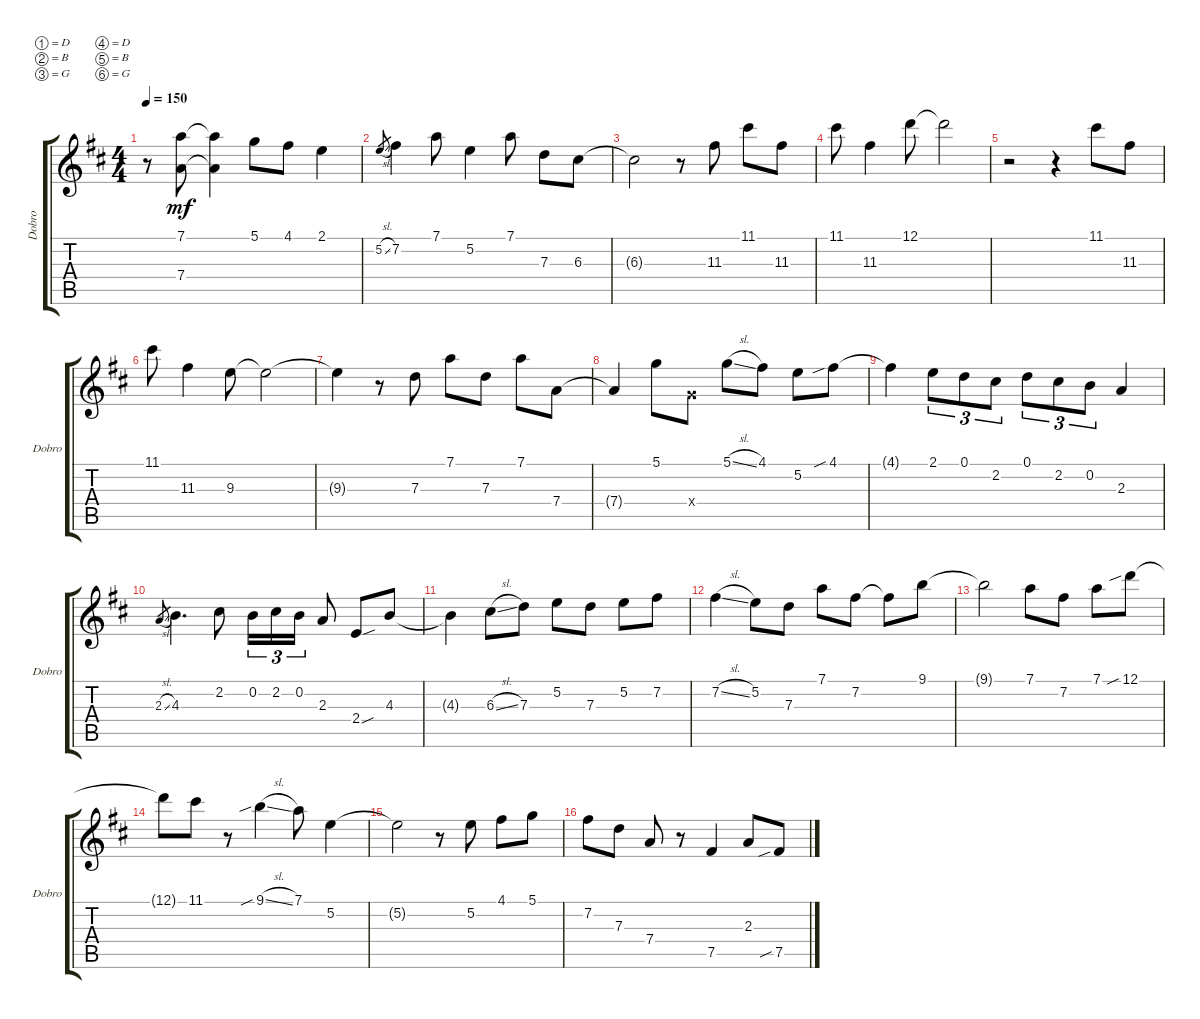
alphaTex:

\defaultSystemsLayout 4
\bracketExtendMode groupsimilarinstruments
\singleTrackTrackNamePolicy allsystems
\multiTrackTrackNamePolicy allsystems
\otherSystemsTrackNameOrientation horizontal
\track ("Dobro" "Dobro") {solo instrument acousticguitarsteel}
\staff {score tabs}
\tuning (D4 B3 G3 D3 B2 G2)
\ts (4 4)
\tempo 150
\clef g2
\ks d
r.8{dy mf} (7.1 7.4).8 (7.1{t} 7.4{t}).4 5.1.8 4.1.8 2.1.4 |
5.2{sl}.8{gr} 7.2.4 7.1.8 5.2.4 7.1.8 7.3.8 6.3.8 |
6.3{t}.2 r.8 11.3.8 11.1.8 11.3.8 |
11.1.8 11.3.4 12.1.8 12.1{t}.2 |
r.2 r.4 11.1.8 11.3.8 |
11.1.8 11.3.4 9.3.8 9.3{t}.2 |
9.3{t}.4 r.8 7.3.8 7.1.8 7.3.8 7.1.8 7.4.8 |
7.4{t}.4 5.1.8 5.4{x}.8 5.1{sl}.8 4.1.8 5.2.8 4.1{sib}.8 |
4.1{t}.4 2.1.8{tu (3 2)} 0.1.8{tu (3 2)} 2.2.8{tu (3 2)} 0.1.8{tu (3 2)} 2.2.8{tu (3 2)} 0.2.8{tu (3 2)} 2.3.4 |
\scale
0.27451 2.3{sl}.8{gr} 4.3.4{d} 2.2.8 0.2.16{tu (3 2)} 2.2.16{tu (3 2)} 0.2.16{tu (3 2)} 2.3.8 2.4{sou}.8 4.3.8 |
\scale
0.172549 4.3{t}.4 6.3{sl}.8 7.3.8 5.2.8 7.3.8 5.2.8 7.2.8 |
\scale
0.172549 7.2{sl}.4 5.2.8 7.3.8 7.1.8 7.2.8 7.2{t}.8 9.1.8 |
\scale
0.147059 9.1{t}.2 7.1.8 7.2.8 7.1.8 12.1{sib}.8 |
\scale
0.172549 12.1{t}.8 11.1.8 r.8 9.1{sib sl}.4 7.1.8 5.2.4 |
\scale
0.0619675 5.2{t}.2 r.8 5.2.8 4.1.8 5.1.8 |
7.2.8 7.3.8 7.4.8 r.8 7.5.4 2.3.8 7.5{sib}.8
